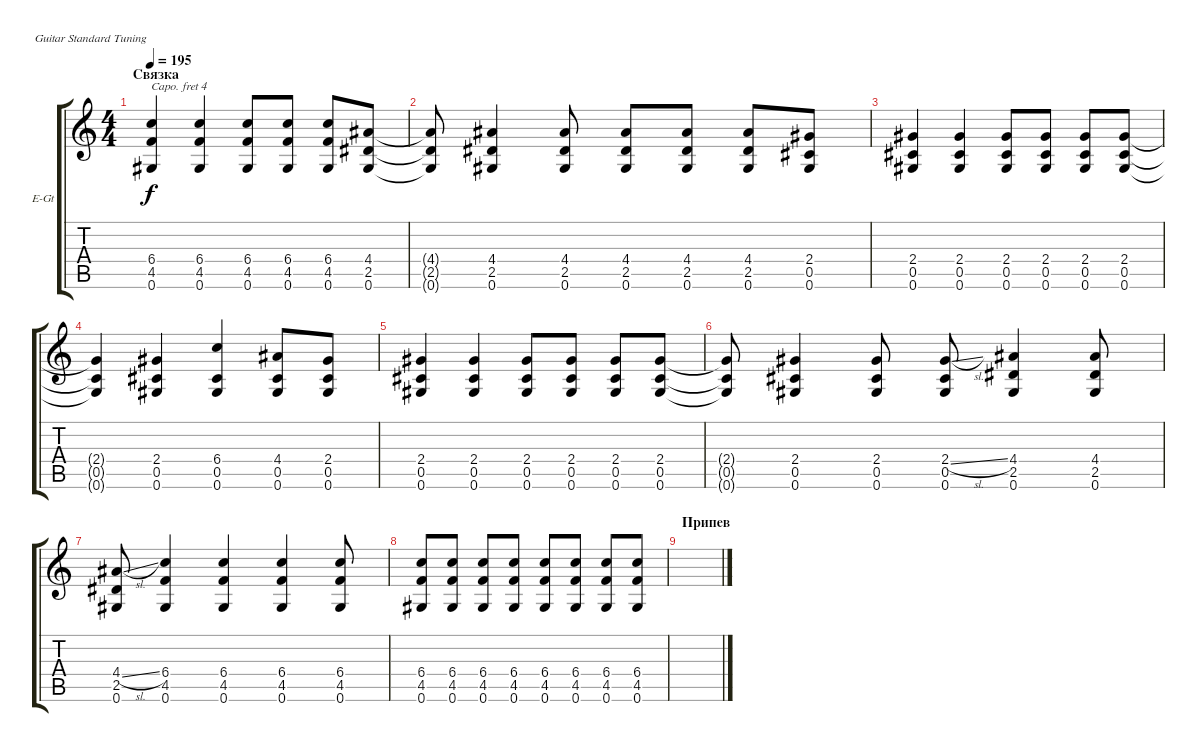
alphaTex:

\defaultSystemsLayout 4
\bracketExtendMode groupsimilarinstruments
\firstSystemTrackNameOrientation horizontal
\otherSystemsTrackNameOrientation horizontal
\track ("Electric Guitar" "E-Gt") {instrument electricguitarclean}
\staff {score tabs}
\capo 4
\tuning (E4 B3 G3 D3 A2 E2)
\ts (4 4)
\section ("" "Связка")
\tempo 195
\clef g2
\ks c
(4.5 6.4 0.6).4{dy f} (4.5 6.4 0.6).4 (4.5 6.4 0.6).8 (4.5 6.4 0.6).8 (4.5 6.4 0.6).8 (2.5 4.4 0.6).8 |
(2.5{t} 4.4{t} 0.6{t}).8 (2.5 4.4 0.6).4 (2.5 4.4 0.6).8 (2.5 4.4 0.6).8 (2.5 4.4 0.6).8 (2.5 4.4 0.6).8 (2.4 0.5 0.6).8 |
(2.4 0.5 0.6).4 (2.4 0.5 0.6).4 (0.6 0.5 2.4).8 (0.6 0.5 2.4).8 (0.6 0.5 2.4).8 (0.6 0.5 2.4).8 |
(2.4{t} 0.5{t} 0.6{t}).4 (2.4 0.5 0.6).4 (0.6 0.5 6.4).4 (4.4 0.5 0.6).8 (2.4 0.5 0.6).8 |
(2.4 0.5 0.6).4 (2.4 0.5 0.6).4 (0.6 0.5 2.4).8 (0.6 0.5 2.4).8 (0.6 0.5 2.4).8 (0.6 0.5 2.4).8 |
(0.6{t} 0.5{t} 2.4{t}).8 (2.4 0.5 0.6).4 (2.4 0.5 0.6).8 (0.6 0.5 2.4{sl}).8 (4.4 2.5 0.6).4 (4.4 2.5 0.6).8 |
(4.4{sl} 2.5 0.6).8 (6.4 4.5 0.6).4 (6.4 4.5 0.6).4 (6.4 4.5 0.6).4 (4.5 6.4 0.6).8 |
(0.6 4.5 6.4).8 (0.6 4.5 6.4).8 (0.6 4.5 6.4).8 (0.6 4.5 6.4).8 (0.6 4.5 6.4).8 (6.4 4.5 0.6).8 (6.4 4.5 0.6).8 (6.4 4.5 0.6).8 |
\section ("" "Припев")
